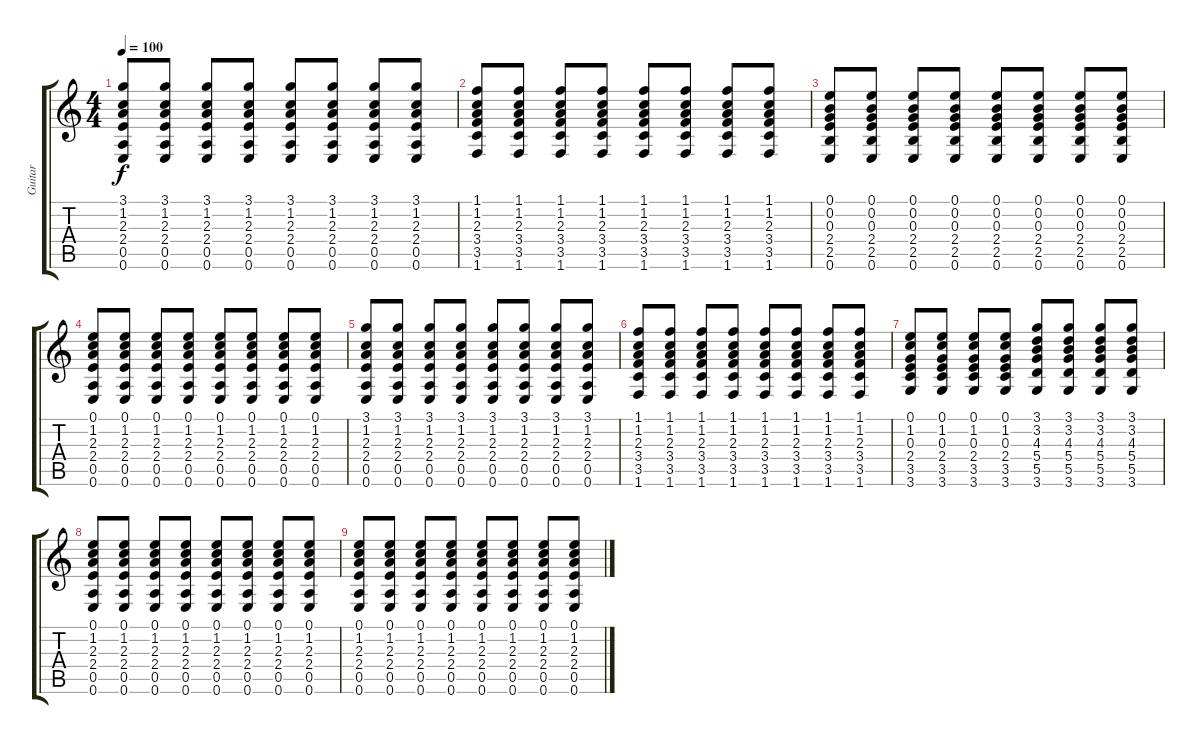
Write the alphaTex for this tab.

\track ("Guitar" "Guitar") {instrument acousticguitarnylon}
\staff {score tabs}
\tuning (E4 B3 G3 D3 A2 E2) {hide}
\ts (4 4)
\tempo 100
\clef g2
\ks c
(3.1 1.2 2.3 2.4 0.5 0.6).8{dy f} (3.1 1.2 2.3 2.4 0.5 0.6).8 (3.1 1.2 2.3 2.4 0.5 0.6).8 (3.1 1.2 2.3 2.4 0.5 0.6).8 (3.1 1.2 2.3 2.4 0.5 0.6).8 (3.1 1.2 2.3 2.4 0.5 0.6).8 (3.1 1.2 2.3 2.4 0.5 0.6).8 (3.1 1.2 2.3 2.4 0.5 0.6).8 |
(1.1 1.2 2.3 3.4 3.5 1.6).8 (1.1 1.2 2.3 3.4 3.5 1.6).8 (1.1 1.2 2.3 3.4 3.5 1.6).8 (1.1 1.2 2.3 3.4 3.5 1.6).8 (1.1 1.2 2.3 3.4 3.5 1.6).8 (1.1 1.2 2.3 3.4 3.5 1.6).8 (1.1 1.2 2.3 3.4 3.5 1.6).8 (1.1 1.2 2.3 3.4 3.5 1.6).8 |
(0.1 0.2 0.3 2.4 2.5 0.6).8 (0.1 0.2 0.3 2.4 2.5 0.6).8 (0.1 0.2 0.3 2.4 2.5 0.6).8 (0.1 0.2 0.3 2.4 2.5 0.6).8 (0.1 0.2 0.3 2.4 2.5 0.6).8 (0.1 0.2 0.3 2.4 2.5 0.6).8 (0.1 0.2 0.3 2.4 2.5 0.6).8 (0.1 0.2 0.3 2.4 2.5 0.6).8 |
(0.1 1.2 2.3 2.4 0.5 0.6).8 (0.1 1.2 2.3 2.4 0.5 0.6).8 (0.1 1.2 2.3 2.4 0.5 0.6).8 (0.1 1.2 2.3 2.4 0.5 0.6).8 (0.1 1.2 2.3 2.4 0.5 0.6).8 (0.1 1.2 2.3 2.4 0.5 0.6).8 (0.1 1.2 2.3 2.4 0.5 0.6).8 (0.1 1.2 2.3 2.4 0.5 0.6).8 |
(3.1 1.2 2.3 2.4 0.5 0.6).8 (3.1 1.2 2.3 2.4 0.5 0.6).8 (3.1 1.2 2.3 2.4 0.5 0.6).8 (3.1 1.2 2.3 2.4 0.5 0.6).8 (3.1 1.2 2.3 2.4 0.5 0.6).8 (3.1 1.2 2.3 2.4 0.5 0.6).8 (3.1 1.2 2.3 2.4 0.5 0.6).8 (3.1 1.2 2.3 2.4 0.5 0.6).8 |
(1.1 1.2 2.3 3.4 3.5 1.6).8 (1.1 1.2 2.3 3.4 3.5 1.6).8 (1.1 1.2 2.3 3.4 3.5 1.6).8 (1.1 1.2 2.3 3.4 3.5 1.6).8 (1.1 1.2 2.3 3.4 3.5 1.6).8 (1.1 1.2 2.3 3.4 3.5 1.6).8 (1.1 1.2 2.3 3.4 3.5 1.6).8 (1.1 1.2 2.3 3.4 3.5 1.6).8 |
(0.1 1.2 0.3 2.4 3.5 3.6).8 (0.1 1.2 0.3 2.4 3.5 3.6).8 (0.1 1.2 0.3 2.4 3.5 3.6).8 (0.1 1.2 0.3 2.4 3.5 3.6).8 (3.1 3.2 4.3 5.4 5.5 3.6).8 (3.1 3.2 4.3 5.4 5.5 3.6).8 (3.1 3.2 4.3 5.4 5.5 3.6).8 (3.1 3.2 4.3 5.4 5.5 3.6).8 |
(0.1 1.2 2.3 2.4 0.5 0.6).8 (0.1 1.2 2.3 2.4 0.5 0.6).8 (0.1 1.2 2.3 2.4 0.5 0.6).8 (0.1 1.2 2.3 2.4 0.5 0.6).8 (0.1 1.2 2.3 2.4 0.5 0.6).8 (0.1 1.2 2.3 2.4 0.5 0.6).8 (0.1 1.2 2.3 2.4 0.5 0.6).8 (0.1 1.2 2.3 2.4 0.5 0.6).8 |
(0.1 1.2 2.3 2.4 0.5 0.6).8 (0.1 1.2 2.3 2.4 0.5 0.6).8 (0.1 1.2 2.3 2.4 0.5 0.6).8 (0.1 1.2 2.3 2.4 0.5 0.6).8 (0.1 1.2 2.3 2.4 0.5 0.6).8 (0.1 1.2 2.3 2.4 0.5 0.6).8 (0.1 1.2 2.3 2.4 0.5 0.6).8 (0.1 1.2 2.3 2.4 0.5 0.6).8
